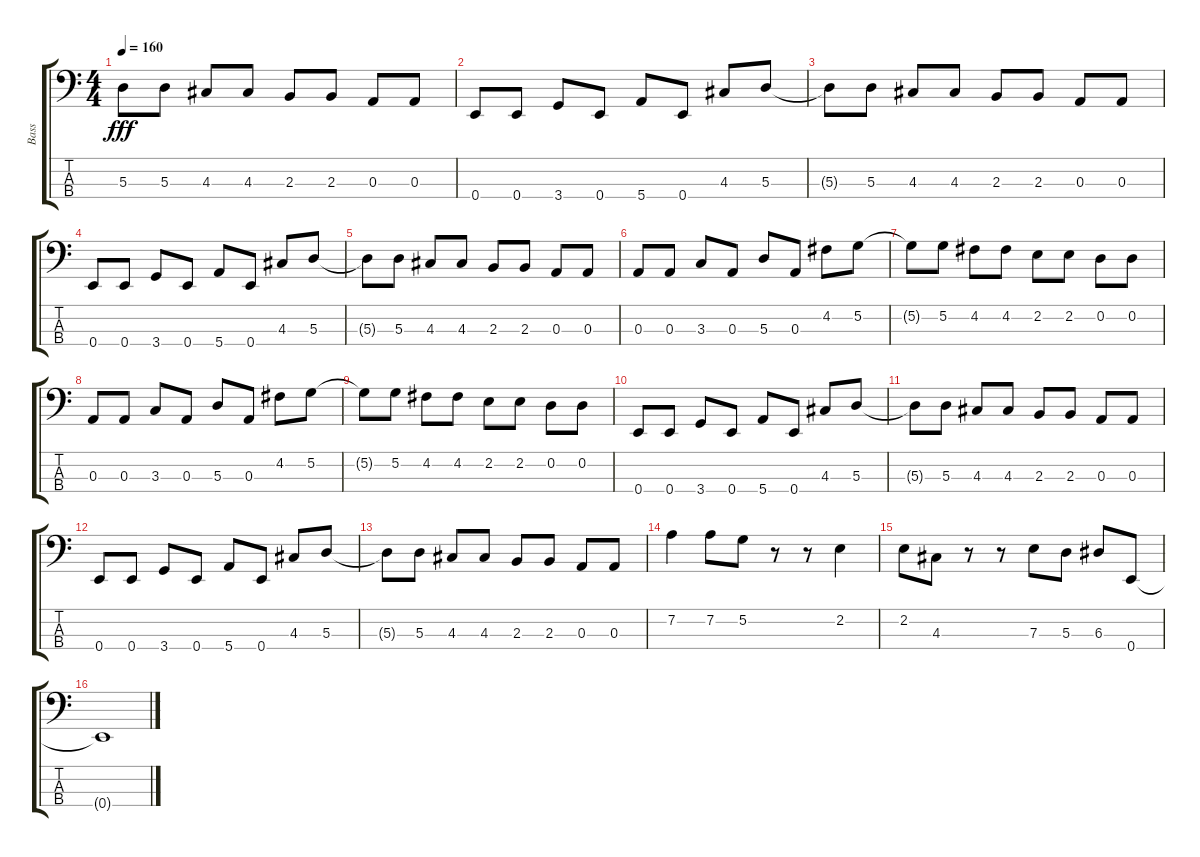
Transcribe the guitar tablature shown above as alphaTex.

\track ("Bass" "Bass") {instrument electricbassfinger}
\staff {score tabs}
\tuning (G2 D2 A1 E1) {hide}
\ts (4 4)
\tempo 160
\clef f4
\ks c
5.3{t}.8{dy fff} 5.3.8 4.3.8 4.3.8 2.3.8 2.3.8 0.3.8 0.3.8 |
0.4.8 0.4.8 3.4.8 0.4.8 5.4.8 0.4.8 4.3.8 5.3.8 |
5.3{t}.8 5.3.8 4.3.8 4.3.8 2.3.8 2.3.8 0.3.8 0.3.8 |
0.4.8 0.4.8 3.4.8 0.4.8 5.4.8 0.4.8 4.3.8 5.3.8 |
5.3{t}.8 5.3.8 4.3.8 4.3.8 2.3.8 2.3.8 0.3.8 0.3.8 |
0.3.8 0.3.8 3.3.8 0.3.8 5.3.8 0.3.8 4.2.8 5.2.8 |
5.2{t}.8 5.2.8 4.2.8 4.2.8 2.2.8 2.2.8 0.2.8 0.2.8 |
0.3.8 0.3.8 3.3.8 0.3.8 5.3.8 0.3.8 4.2.8 5.2.8 |
5.2{t}.8 5.2.8 4.2.8 4.2.8 2.2.8 2.2.8 0.2.8 0.2.8 |
0.4.8 0.4.8 3.4.8 0.4.8 5.4.8 0.4.8 4.3.8 5.3.8 |
5.3{t}.8 5.3.8 4.3.8 4.3.8 2.3.8 2.3.8 0.3.8 0.3.8 |
0.4.8 0.4.8 3.4.8 0.4.8 5.4.8 0.4.8 4.3.8 5.3.8 |
5.3{t}.8 5.3.8 4.3.8 4.3.8 2.3.8 2.3.8 0.3.8 0.3.8 |
7.2.4 7.2.8 5.2.8 r.8 r.8 2.2.4 |
2.2.8 4.3.8 r.8 r.8 7.3.8 5.3.8 6.3.8 0.4.8 |
0.4{t}.1
